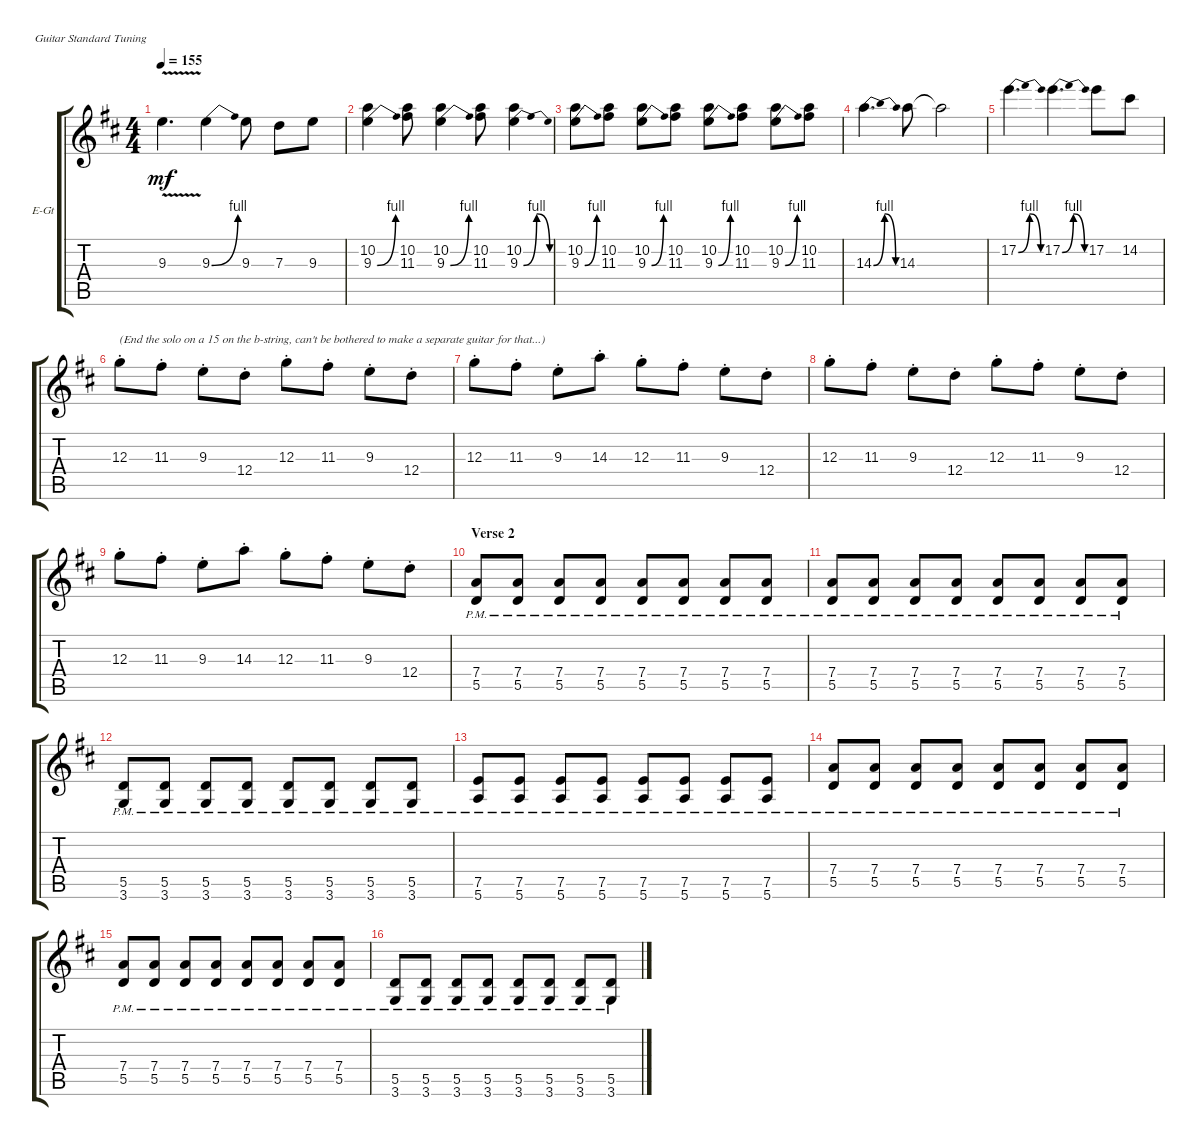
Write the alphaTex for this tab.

\defaultSystemsLayout 4
\bracketExtendMode groupsimilarinstruments
\firstSystemTrackNameOrientation horizontal
\otherSystemsTrackNameOrientation horizontal
\track ("Electric Guitar (Rob Caggiano)" "E-Gt") {instrument distortionguitar}
\staff {score tabs}
\tuning (E4 B3 G3 D3 A2 E2)
\ts (4 4)
\tempo 155
\clef g2
\ks d
9.3{v}.4{d dy mf} 9.3{be (bend 0 0 15 4)}.4 9.3.8 7.3.8 9.3.8 |
(10.2 9.3{be (bend 0 0 15 4)}).4 (10.2 11.3).8 (10.2 9.3{be (bend 0 0 15 4)}).4 (10.2 11.3).8 (10.2 9.3{be (bendrelease 0 0 10.2 4 20.4 4 30 0)}).4 |
(10.2 9.3{be (bend 0 0 15 4)}).8 (10.2 11.3).8 (10.2 9.3{be (bend 0 0 15 4)}).8 (10.2 11.3).8 (10.2 9.3{be (bend 0 0 15 4)}).8 (10.2 11.3).8 (10.2 9.3{be (bend 0 0 15 4)}).8 (10.2 11.3).8 |
14.3{be (bendrelease 0 0 12.6 4 39.6 4 48.6 0)}.4{d} 14.3.8 14.3{t}.2 |
17.2{be (bendrelease 0 0 10.2 4 34.8 4 44.4 0)}.4{d} 17.2{be (bendrelease 0 0 10.2 4 40.8 4 52.199999999999996 0)}.4{d} 17.2.8 14.2.8 |
12.3{st}.8{txt "(End the solo on a 15 on the b-string, can't be bothered to make a separate guitar for that...)"} 11.3{st}.8 9.3{st}.8 12.4{st}.8 12.3{st}.8 11.3{st}.8 9.3{st}.8 12.4{st}.8 |
12.3{st}.8 11.3{st}.8 9.3{st}.8 14.3{st}.8 12.3{st}.8 11.3{st}.8 9.3{st}.8 12.4{st}.8 |
12.3{st}.8 11.3{st}.8 9.3{st}.8 12.4{st}.8 12.3{st}.8 11.3{st}.8 9.3{st}.8 12.4{st}.8 |
12.3{st}.8 11.3{st}.8 9.3{st}.8 14.3{st}.8 12.3{st}.8 11.3{st}.8 9.3{st}.8 12.4{st}.8 |
\section ("" "Verse 2")
(5.5{pm} 7.4{pm}).8 (5.5{pm} 7.4{pm}).8 (5.5{pm} 7.4{pm}).8 (5.5{pm} 7.4{pm}).8 (5.5{pm} 7.4{pm}).8 (5.5{pm} 7.4{pm}).8 (5.5{pm} 7.4{pm}).8 (5.5{pm} 7.4{pm}).8 |
(5.5{pm} 7.4{pm}).8 (5.5{pm} 7.4{pm}).8 (5.5{pm} 7.4{pm}).8 (5.5{pm} 7.4{pm}).8 (5.5{pm} 7.4{pm}).8 (5.5{pm} 7.4{pm}).8 (5.5{pm} 7.4{pm}).8 (5.5{pm} 7.4{pm}).8 |
(3.6{pm} 5.5{pm}).8 (3.6{pm} 5.5{pm}).8 (3.6{pm} 5.5{pm}).8 (3.6{pm} 5.5{pm}).8 (3.6{pm} 5.5{pm}).8 (3.6{pm} 5.5{pm}).8 (3.6{pm} 5.5{pm}).8 (3.6{pm} 5.5{pm}).8 |
(5.6{pm} 7.5{pm}).8 (5.6{pm} 7.5{pm}).8 (5.6{pm} 7.5{pm}).8 (5.6{pm} 7.5{pm}).8 (5.6{pm} 7.5{pm}).8 (5.6{pm} 7.5{pm}).8 (5.6{pm} 7.5{pm}).8 (5.6{pm} 7.5{pm}).8 |
(5.5{pm} 7.4{pm}).8 (5.5{pm} 7.4{pm}).8 (5.5{pm} 7.4{pm}).8 (5.5{pm} 7.4{pm}).8 (5.5{pm} 7.4{pm}).8 (5.5{pm} 7.4{pm}).8 (5.5{pm} 7.4{pm}).8 (5.5{pm} 7.4{pm}).8 |
(5.5{pm} 7.4{pm}).8 (5.5{pm} 7.4{pm}).8 (5.5{pm} 7.4{pm}).8 (5.5{pm} 7.4{pm}).8 (5.5{pm} 7.4{pm}).8 (5.5{pm} 7.4{pm}).8 (5.5{pm} 7.4{pm}).8 (5.5{pm} 7.4{pm}).8 |
(3.6{pm} 5.5{pm}).8 (3.6{pm} 5.5{pm}).8 (3.6{pm} 5.5{pm}).8 (3.6{pm} 5.5{pm}).8 (3.6{pm} 5.5{pm}).8 (3.6{pm} 5.5{pm}).8 (3.6{pm} 5.5{pm}).8 (3.6{pm} 5.5{pm}).8
